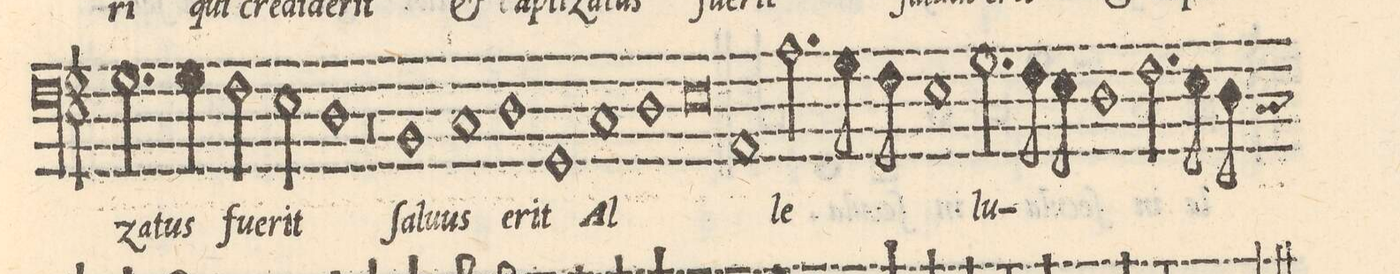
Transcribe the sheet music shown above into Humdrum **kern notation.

**kern	**text
*I"BASSVS	*
*clefF4	*
*k[]	*
*met(C|)	*
*M2/1	*
2.G\	-za-
4G\	-tus
=57-	=57-
2F\	fu-
2E\	-e-
1D	-rit
=58-	=58-
0r	.
=59-	=59-
1BB	ſal-
1C	-uus
=60-	=60-
1D	e-
1GG	-rit
=61-	=61-
1C	Al-
1D	.
=62-	=62-
0E	.
=63-	=63-
1AA	.
2.A\	-le-
8G\	.
8F\	.
=64-	=64-
1E\	.
2.G\	-lu-
8F\	.
8E\	.
=65-	=65-
1D\	.
2.F\	.
8E\	.
8D\	.
*custos:C	*
=66-	=66-
*-	*-
